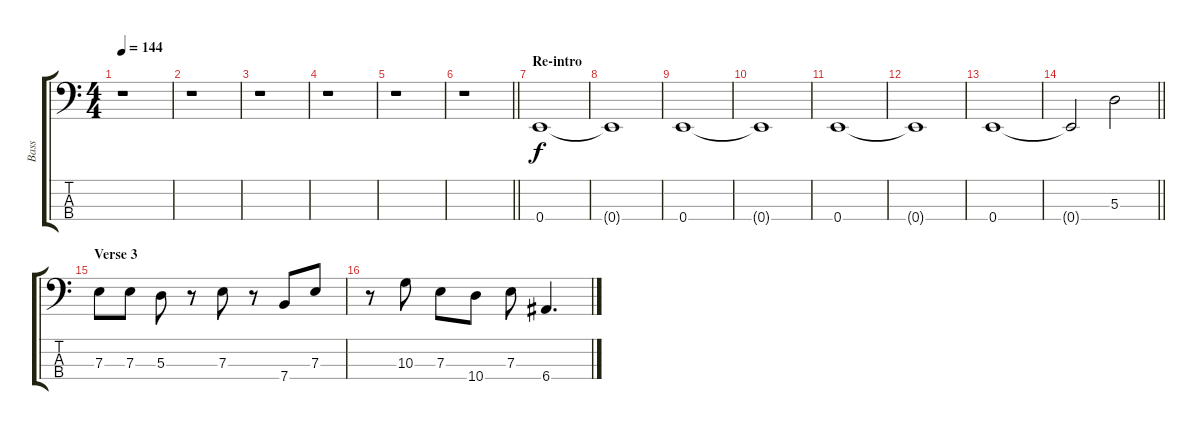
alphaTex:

\track ("Bass" "Bass") {instrument electricbassfinger}
\staff {score tabs}
\tuning (G2 D2 A1 E1) {hide}
\ts (4 4)
\tempo 144
\clef f4
\ks c
r.1{dy mf} |
r.1 |
r.1 |
r.1 |
r.1 |
\barLineRight lightlight
r.1 |
\section ("" "Re-intro")
0.4.1{dy f} |
0.4{t}.1 |
0.4.1 |
0.4{t}.1 |
0.4.1 |
0.4{t}.1 |
0.4.1 |
\barLineRight lightlight
0.4{t}.2 5.3.2 |
\section ("" "Verse 3")
7.3.8 7.3.8 5.3.8 r.8 7.3.8 r.8 7.4.8 7.3.8 |
r.8 10.3.8 7.3.8 10.4.8 7.3.8 6.4.4{d}
